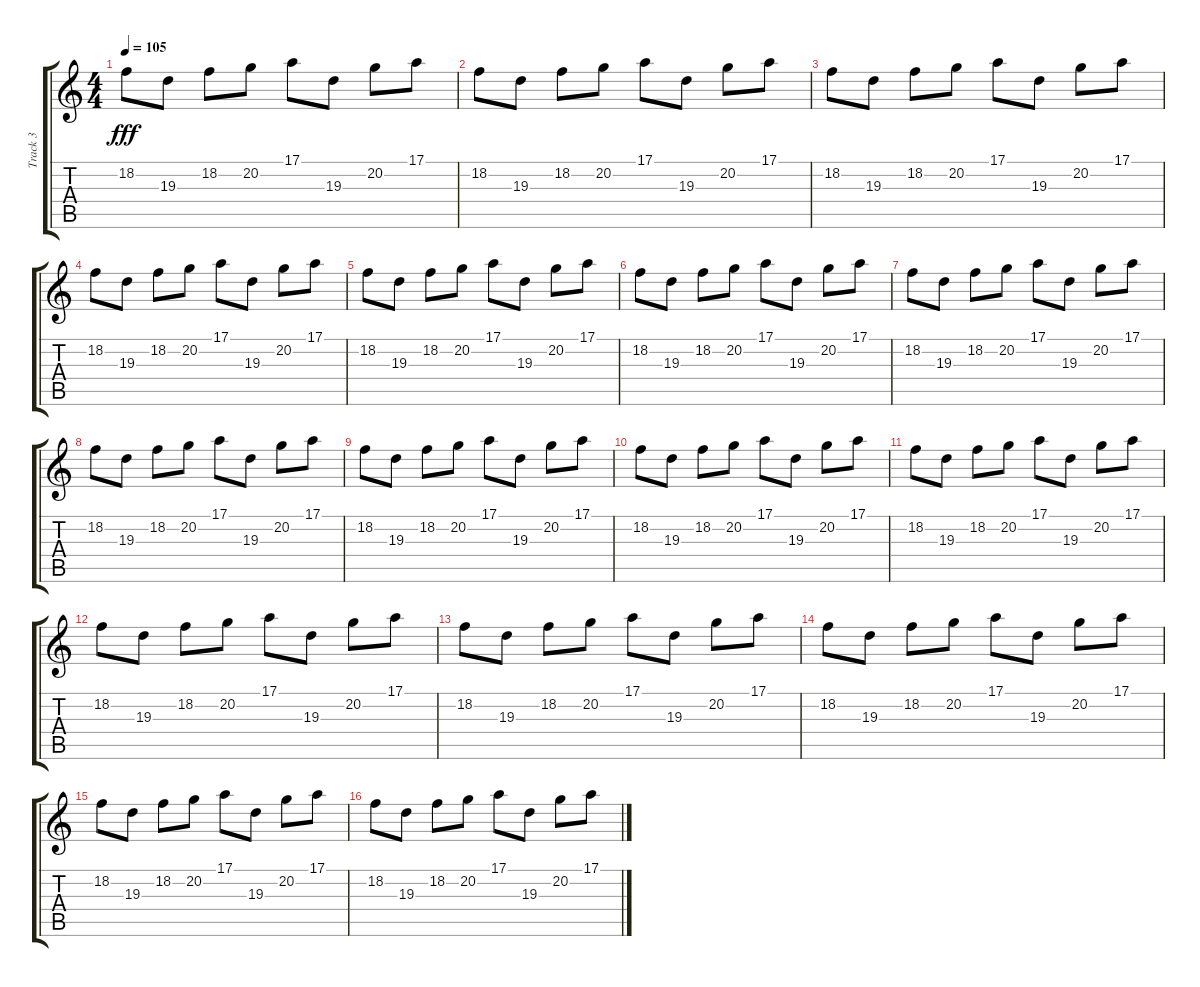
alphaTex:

\track ("Track 3" "Track 3") {instrument panflute}
\staff {score tabs}
\tuning (E4 B3 G3 D3 A2 E2) {hide}
\ts (4 4)
\tempo 105
\clef g2
\ks c
18.2.8{dy fff} 19.3.8 18.2.8 20.2.8 17.1.8 19.3.8 20.2.8 17.1.8 |
18.2.8 19.3.8 18.2.8 20.2.8 17.1.8 19.3.8 20.2.8 17.1.8 |
18.2.8 19.3.8 18.2.8 20.2.8 17.1.8 19.3.8 20.2.8 17.1.8 |
18.2.8 19.3.8 18.2.8 20.2.8 17.1.8 19.3.8 20.2.8 17.1.8 |
18.2.8 19.3.8 18.2.8 20.2.8 17.1.8 19.3.8 20.2.8 17.1.8 |
18.2.8 19.3.8 18.2.8 20.2.8 17.1.8 19.3.8 20.2.8 17.1.8 |
18.2.8 19.3.8 18.2.8 20.2.8 17.1.8 19.3.8 20.2.8 17.1.8 |
18.2.8 19.3.8 18.2.8 20.2.8 17.1.8 19.3.8 20.2.8 17.1.8 |
18.2.8 19.3.8 18.2.8 20.2.8 17.1.8 19.3.8 20.2.8 17.1.8 |
18.2.8 19.3.8 18.2.8 20.2.8 17.1.8 19.3.8 20.2.8 17.1.8 |
18.2.8 19.3.8 18.2.8 20.2.8 17.1.8 19.3.8 20.2.8 17.1.8 |
18.2.8 19.3.8 18.2.8 20.2.8 17.1.8 19.3.8 20.2.8 17.1.8 |
18.2.8 19.3.8 18.2.8 20.2.8 17.1.8 19.3.8 20.2.8 17.1.8 |
18.2.8 19.3.8 18.2.8 20.2.8 17.1.8 19.3.8 20.2.8 17.1.8 |
18.2.8 19.3.8 18.2.8 20.2.8 17.1.8 19.3.8 20.2.8 17.1.8 |
18.2.8 19.3.8 18.2.8 20.2.8 17.1.8 19.3.8 20.2.8 17.1.8
